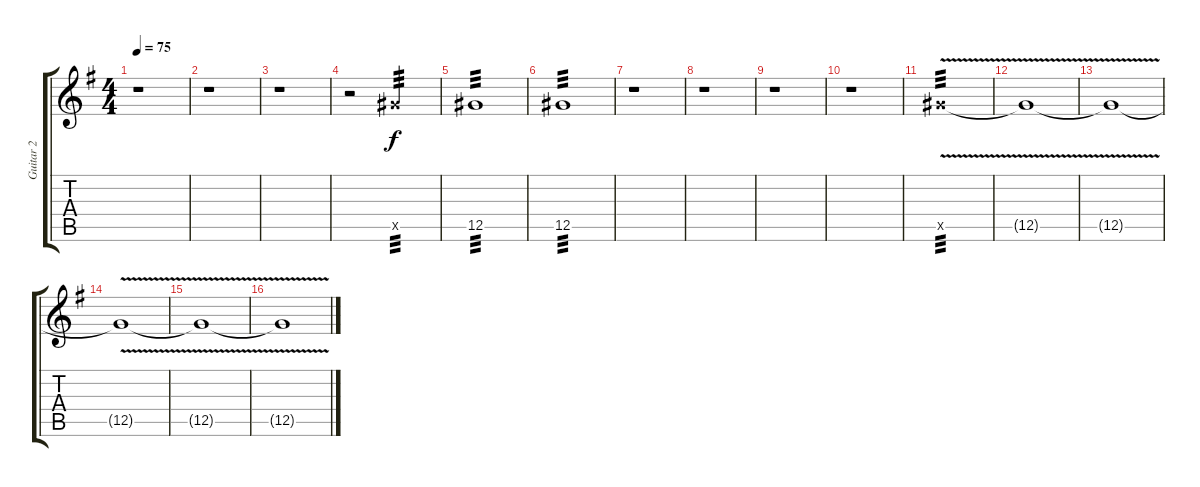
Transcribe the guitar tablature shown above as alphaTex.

\track ("Guitar 2" "Guitar 2") {instrument overdrivenguitar}
\staff {score tabs}
\tuning (Eb4 Bb3 Gb3 Db3 Ab2 Eb2) {hide}
\ts (4 4)
\tempo 75
\clef g2
\ks g
r.1{dy f} |
r.1 |
r.1 |
r.2 12.5{x}.2{tp 3} |
12.5.1{tp 3} |
12.5.1{tp 3} |
r.1 |
r.1 |
r.1 |
r.1 |
12.5{v x}.1{tp 3} |
12.5{v t}.1 |
12.5{v t}.1 |
12.5{v t}.1 |
12.5{v t}.1 |
12.5{v t}.1
